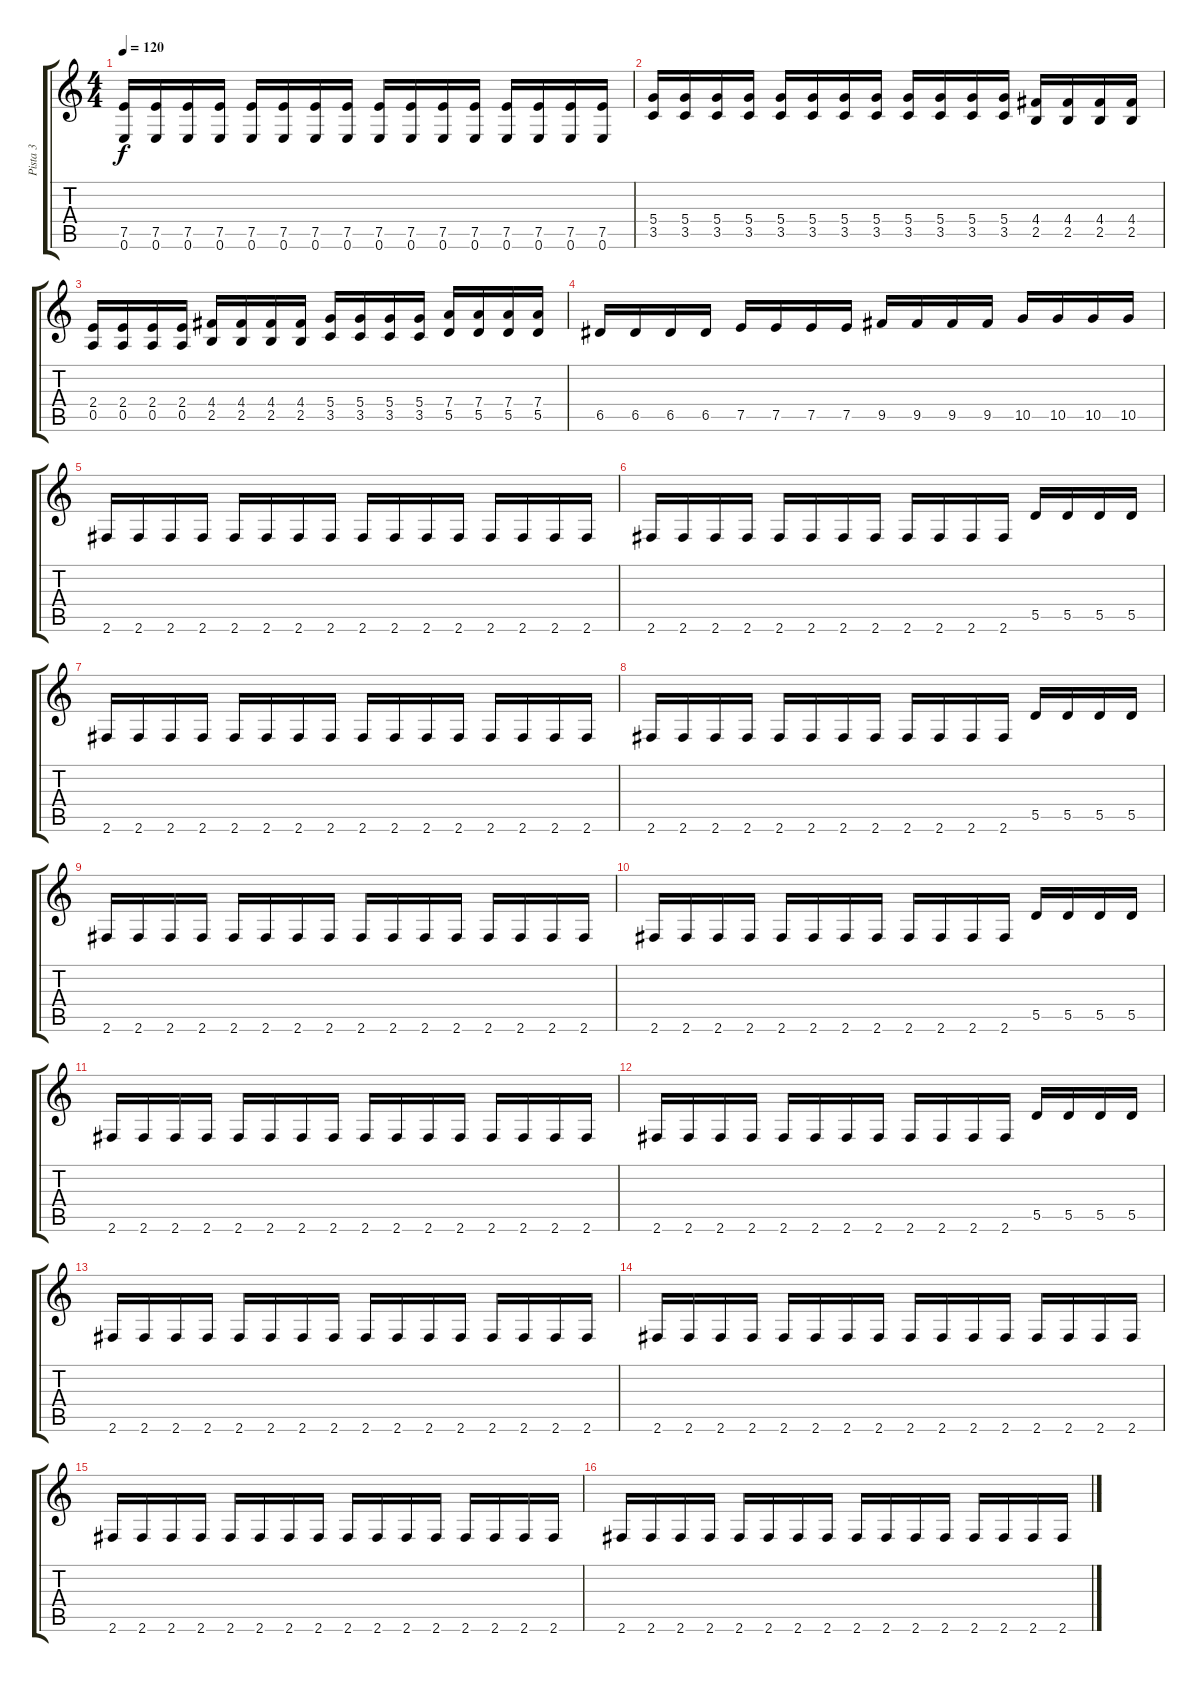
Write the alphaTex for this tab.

\track ("Pista 3" "Pista 3") {instrument acousticbass}
\staff {score tabs}
\tuning (E4 B3 G3 D3 A2 E2) {hide}
\ts (4 4)
\tempo 120
\clef g2
\ks c
(7.5 0.6).16{dy f} (7.5 0.6).16 (7.5 0.6).16 (7.5 0.6).16 (7.5 0.6).16 (7.5 0.6).16 (7.5 0.6).16 (7.5 0.6).16 (7.5 0.6).16 (7.5 0.6).16 (7.5 0.6).16 (7.5 0.6).16 (7.5 0.6).16 (7.5 0.6).16 (7.5 0.6).16 (7.5 0.6).16 |
(5.4 3.5).16 (5.4 3.5).16 (5.4 3.5).16 (5.4 3.5).16 (5.4 3.5).16 (5.4 3.5).16 (5.4 3.5).16 (5.4 3.5).16 (5.4 3.5).16 (5.4 3.5).16 (5.4 3.5).16 (5.4 3.5).16 (4.4 2.5).16 (4.4 2.5).16 (4.4 2.5).16 (4.4 2.5).16 |
(2.4 0.5).16 (2.4 0.5).16 (2.4 0.5).16 (2.4 0.5).16 (4.4 2.5).16 (4.4 2.5).16 (4.4 2.5).16 (4.4 2.5).16 (5.4 3.5).16 (5.4 3.5).16 (5.4 3.5).16 (5.4 3.5).16 (7.4 5.5).16 (7.4 5.5).16 (7.4 5.5).16 (7.4 5.5).16 |
6.5.16 6.5.16 6.5.16 6.5.16 7.5.16 7.5.16 7.5.16 7.5.16 9.5.16 9.5.16 9.5.16 9.5.16 10.5.16 10.5.16 10.5.16 10.5.16 |
2.6.16 2.6.16 2.6.16 2.6.16 2.6.16 2.6.16 2.6.16 2.6.16 2.6.16 2.6.16 2.6.16 2.6.16 2.6.16 2.6.16 2.6.16 2.6.16 |
2.6.16 2.6.16 2.6.16 2.6.16 2.6.16 2.6.16 2.6.16 2.6.16 2.6.16 2.6.16 2.6.16 2.6.16 5.5.16 5.5.16 5.5.16 5.5.16 |
2.6.16 2.6.16 2.6.16 2.6.16 2.6.16 2.6.16 2.6.16 2.6.16 2.6.16 2.6.16 2.6.16 2.6.16 2.6.16 2.6.16 2.6.16 2.6.16 |
2.6.16 2.6.16 2.6.16 2.6.16 2.6.16 2.6.16 2.6.16 2.6.16 2.6.16 2.6.16 2.6.16 2.6.16 5.5.16 5.5.16 5.5.16 5.5.16 |
2.6.16 2.6.16 2.6.16 2.6.16 2.6.16 2.6.16 2.6.16 2.6.16 2.6.16 2.6.16 2.6.16 2.6.16 2.6.16 2.6.16 2.6.16 2.6.16 |
2.6.16 2.6.16 2.6.16 2.6.16 2.6.16 2.6.16 2.6.16 2.6.16 2.6.16 2.6.16 2.6.16 2.6.16 5.5.16 5.5.16 5.5.16 5.5.16 |
2.6.16 2.6.16 2.6.16 2.6.16 2.6.16 2.6.16 2.6.16 2.6.16 2.6.16 2.6.16 2.6.16 2.6.16 2.6.16 2.6.16 2.6.16 2.6.16 |
2.6.16 2.6.16 2.6.16 2.6.16 2.6.16 2.6.16 2.6.16 2.6.16 2.6.16 2.6.16 2.6.16 2.6.16 5.5.16 5.5.16 5.5.16 5.5.16 |
2.6.16 2.6.16 2.6.16 2.6.16 2.6.16 2.6.16 2.6.16 2.6.16 2.6.16 2.6.16 2.6.16 2.6.16 2.6.16 2.6.16 2.6.16 2.6.16 |
2.6.16 2.6.16 2.6.16 2.6.16 2.6.16 2.6.16 2.6.16 2.6.16 2.6.16 2.6.16 2.6.16 2.6.16 2.6.16 2.6.16 2.6.16 2.6.16 |
2.6.16 2.6.16 2.6.16 2.6.16 2.6.16 2.6.16 2.6.16 2.6.16 2.6.16 2.6.16 2.6.16 2.6.16 2.6.16 2.6.16 2.6.16 2.6.16 |
2.6.16 2.6.16 2.6.16 2.6.16 2.6.16 2.6.16 2.6.16 2.6.16 2.6.16 2.6.16 2.6.16 2.6.16 2.6.16 2.6.16 2.6.16 2.6.16
